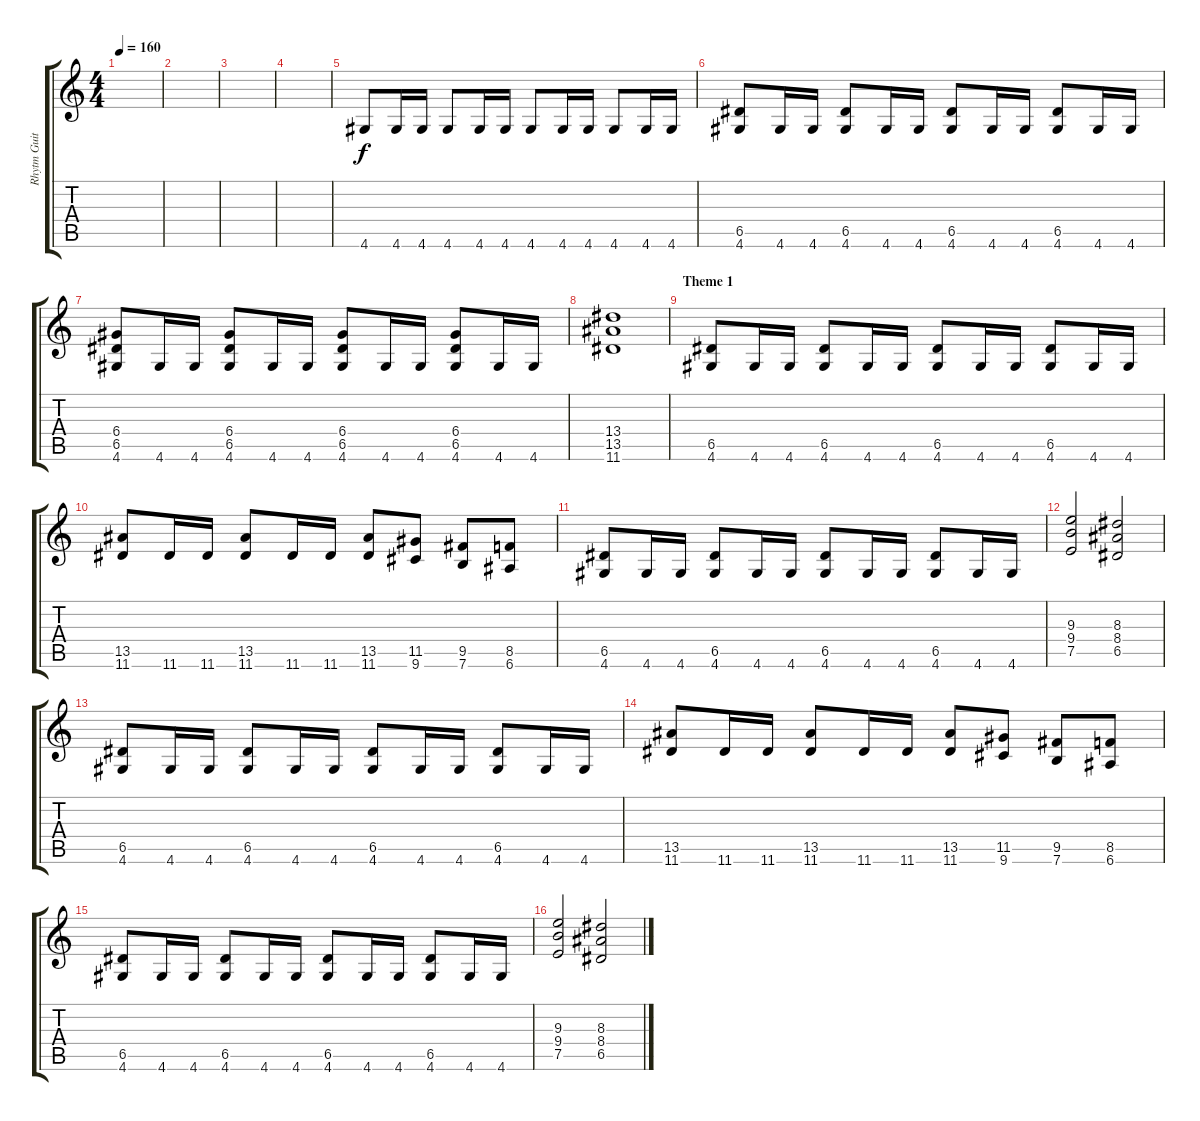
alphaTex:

\track ("Rhytm Guitar" "Rhytm Guit") {instrument distortionguitar}
\staff {score tabs}
\tuning (E4 B3 G3 D3 A2 E2) {hide}
\ts (4 4)
\tempo 160
\clef g2
\ks c
|
|
|
|
4.6.8 4.6.16 4.6.16 4.6.8 4.6.16 4.6.16 4.6.8 4.6.16 4.6.16 4.6.8 4.6.16 4.6.16 |
(6.5 4.6).8 4.6.16 4.6.16 (6.5 4.6).8 4.6.16 4.6.16 (6.5 4.6).8 4.6.16 4.6.16 (6.5 4.6).8 4.6.16 4.6.16 |
(6.4 6.5 4.6).8 4.6.16 4.6.16 (6.4 6.5 4.6).8 4.6.16 4.6.16 (6.4 6.5 4.6).8 4.6.16 4.6.16 (6.4 6.5 4.6).8 4.6.16 4.6.16 |
(13.4 13.5 11.6).1 |
\section ("" "Theme 1")
(6.5 4.6).8 4.6.16 4.6.16 (6.5 4.6).8 4.6.16 4.6.16 (6.5 4.6).8 4.6.16 4.6.16 (6.5 4.6).8 4.6.16 4.6.16 |
(13.5 11.6).8 11.6.16 11.6.16 (13.5 11.6).8 11.6.16 11.6.16 (13.5 11.6).8 (11.5 9.6).8 (9.5 7.6).8 (8.5 6.6).8 |
(6.5 4.6).8 4.6.16 4.6.16 (6.5 4.6).8 4.6.16 4.6.16 (6.5 4.6).8 4.6.16 4.6.16 (6.5 4.6).8 4.6.16 4.6.16 |
(9.3 9.4 7.5).2 (8.3 8.4 6.5).2 |
(6.5 4.6).8 4.6.16 4.6.16 (6.5 4.6).8 4.6.16 4.6.16 (6.5 4.6).8 4.6.16 4.6.16 (6.5 4.6).8 4.6.16 4.6.16 |
(13.5 11.6).8 11.6.16 11.6.16 (13.5 11.6).8 11.6.16 11.6.16 (13.5 11.6).8 (11.5 9.6).8 (9.5 7.6).8 (8.5 6.6).8 |
(6.5 4.6).8 4.6.16 4.6.16 (6.5 4.6).8 4.6.16 4.6.16 (6.5 4.6).8 4.6.16 4.6.16 (6.5 4.6).8 4.6.16 4.6.16 |
(9.3 9.4 7.5).2 (8.3 8.4 6.5).2
